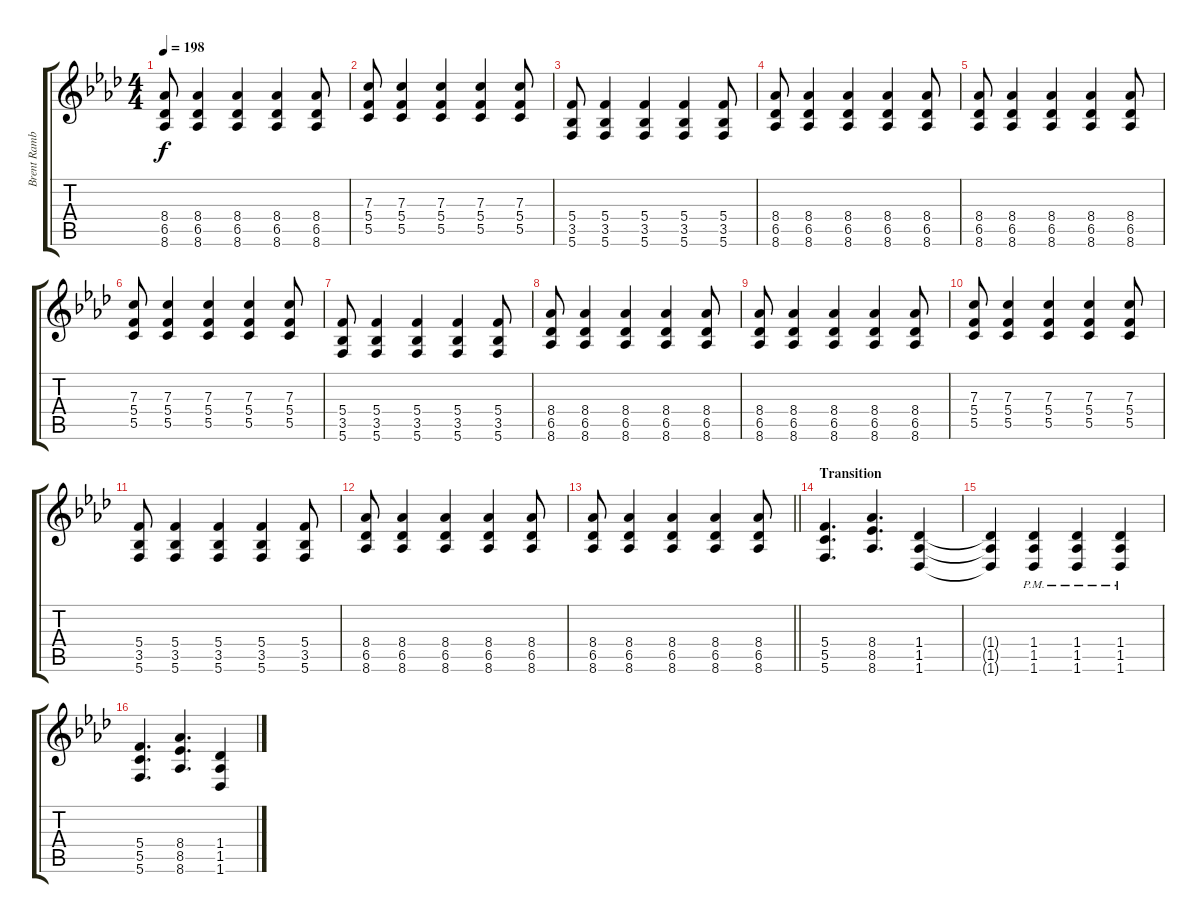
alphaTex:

\track ("Brent Rambler [Guitar]" "Brent Ramb") {instrument distortionguitar}
\staff {score tabs}
\tuning (D4 A3 F3 C3 G2 C2) {hide}
\ts (4 4)
\tempo 198
\clef g2
\ks fminor
(8.4 6.5 8.6).8{dy f} (8.4 6.5 8.6).4 (8.4 6.5 8.6).4 (8.4 6.5 8.6).4 (8.4 6.5 8.6).8 |
(7.3 5.4 5.5).8 (7.3 5.4 5.5).4 (7.3 5.4 5.5).4 (7.3 5.4 5.5).4 (7.3 5.4 5.5).8 |
(5.4 3.5 5.6).8 (5.4 3.5 5.6).4 (5.4 3.5 5.6).4 (5.4 3.5 5.6).4 (5.4 3.5 5.6).8 |
(8.4 6.5 8.6).8 (8.4 6.5 8.6).4 (8.4 6.5 8.6).4 (8.4 6.5 8.6).4 (8.4 6.5 8.6).8 |
(8.4 6.5 8.6).8 (8.4 6.5 8.6).4 (8.4 6.5 8.6).4 (8.4 6.5 8.6).4 (8.4 6.5 8.6).8 |
(7.3 5.4 5.5).8 (7.3 5.4 5.5).4 (7.3 5.4 5.5).4 (7.3 5.4 5.5).4 (7.3 5.4 5.5).8 |
(5.4 3.5 5.6).8 (5.4 3.5 5.6).4 (5.4 3.5 5.6).4 (5.4 3.5 5.6).4 (5.4 3.5 5.6).8 |
(8.4 6.5 8.6).8 (8.4 6.5 8.6).4 (8.4 6.5 8.6).4 (8.4 6.5 8.6).4 (8.4 6.5 8.6).8 |
(8.4 6.5 8.6).8 (8.4 6.5 8.6).4 (8.4 6.5 8.6).4 (8.4 6.5 8.6).4 (8.4 6.5 8.6).8 |
(7.3 5.4 5.5).8 (7.3 5.4 5.5).4 (7.3 5.4 5.5).4 (7.3 5.4 5.5).4 (7.3 5.4 5.5).8 |
(5.4 3.5 5.6).8 (5.4 3.5 5.6).4 (5.4 3.5 5.6).4 (5.4 3.5 5.6).4 (5.4 3.5 5.6).8 |
(8.4 6.5 8.6).8 (8.4 6.5 8.6).4 (8.4 6.5 8.6).4 (8.4 6.5 8.6).4 (8.4 6.5 8.6).8 |
\barLineRight lightlight
(8.4 6.5 8.6).8 (8.4 6.5 8.6).4 (8.4 6.5 8.6).4 (8.4 6.5 8.6).4 (8.4 6.5 8.6).8 |
\section ("" "Transition")
(5.4 5.5 5.6).4{d} (8.4 8.5 8.6).4{d} (1.4 1.5 1.6).4 |
(1.4{t} 1.5{t} 1.6{t}).4 (1.4{pm} 1.5{pm} 1.6{pm}).4 (1.4{pm} 1.5{pm} 1.6{pm}).4 (1.4{pm} 1.5{pm} 1.6{pm}).4 |
(5.4 5.5 5.6).4{d} (8.4 8.5 8.6).4{d} (1.4 1.5 1.6).4
